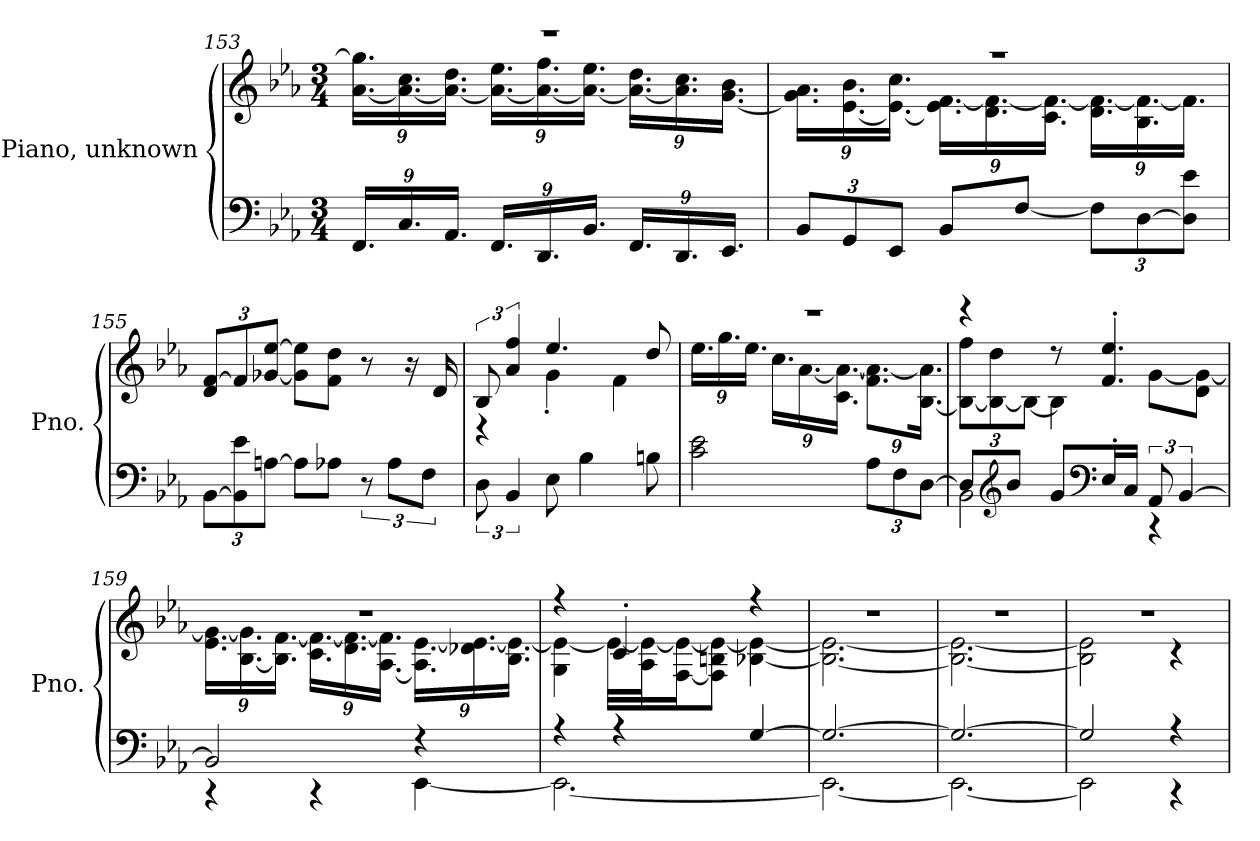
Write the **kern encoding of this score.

**kern	**kern
*part1	*part1
*staff2	*staff1
*I"Piano, unknown	*
*I'Pno.	*
!!LO:LB:g=z
*clefF4	*clefG2
*k[b-e-a-]	*k[b-e-a-]
*M3/4	*M3/4
=153	=153
*	*^
*Xbrackettup	*	*Xbrackettup
18.FF/LL	2.r	[18.a-\ 18.gg\]LL
18.C/	.	18.a-\_ 18.cc\
18.AA-/JJ	.	18.a-\_ 18.dd\JJ
18.FF/LL	.	18.a-\_ 18.ee-\LL
18.DD/	.	18.a-\_ 18.ff\
18.BB-/JJ	.	18.a-\_ 18.ee-\JJ
18.FF/LL	.	18.a-\_ 18.dd\LL
18.DD/	.	18.a-\] 18.cc\
18.EE-/JJ	.	[18.g\ 18.b-\JJ
=154	=154	=154
12BB-/L	2.r	18.g\] 18.a-\LL
12GG/	.	[18.e-\ 18.b-\
12EE-/J	.	18.e-\_ 18.cc\JJ
8BB-/L	.	18.e-\] [18.f\LL
.	.	18.d\ 18.f\_
[8F/J	.	.
.	.	18.c\ 18.f\_JJ
12F\L]	.	18.d\ 18.f\_LL
[12D\	.	18.B-\ 18.f\_
12D\] 12e-\J	.	18.f\JJ]
*	*v	*v
!!LO:LB:g=z
=155	=155
[12BB-\L	12d/ [12f/L
12BB-\] 12e-\	12f/]
[12An\J	[12g-X/ [12ee-/J
8A\L]	8g-\] 8ee-\]L
8A-X\J	8f\ 8dd\J
*brackettup	*
12r	8r
12A-\L	.
.	16r
12F\J	.
.	16d/
=156	=156
*	*brackettup
*	*^
12D\	12B-/	4r
6BB-/	6a-/ 6ff/	.
8E-\	4.ee-/	4g'\
4B-\	.	.
.	.	4f\
8Bn\	8dd/	.
=157	=157	=157
*	*	*Xbrackettup
2c\ 2e-\	2.r	18.ee-\LL
.	.	18.gg\
.	.	18.ee-\JJ
.	.	18.cc\LL
.	.	[18.a-\
.	.	18.c\ 18.a-\_JJ
*Xbrackettup	*	*
12A-\L	.	9.f\ 9.a-\_L
12F\	.	.
[12D\J	.	[18.B-\ 18.a-\]Jk
!!LO:PB:g=z	!!
=158	=158	=158
*^	*	*
8D/L]	2BB-\	4r	12B-\_ 12ff\L
.	.	.	12B-\_ 12dd\
*clefG2	*	*	*
8b-/J	.	.	.
.	.	.	12B-\J_
8g/L	.	8r	4B-\]
*clefF4	*	*	*
16E-'/L	.	4.f/' 4.ee-/'	.
16C/JJ	.	.	.
*brackettup	*	*	*
12AA-/	4r	.	[8g\L
[6BB-/	.	.	.
.	.	.	8d\ 8g\_J
=159	=159	=159	=159
2BB-/]	4r	2.r	18.e-\ 18.g\_LL
.	.	.	[18.B-\ 18.g\]
.	.	.	18.B-\] [18.f\JJ
.	4r	.	18.c\ 18.f\_LL
.	.	.	18.d\ 18.f\_
.	.	.	[18.A-\ 18.f\]JJ
4r	[4EE-\	.	18.A-\] [18.e-\LL
.	.	.	18.d-X\ 18.e-\_
.	.	.	18.B-\ 18.e-\_JJ
=160	=160	=160	=160
4r	2.EE-\_	4r	4G\ 4e-\_
4r	.	4c'/	32e-\LLL_
.	.	.	32A-\ 32e-\_J
.	.	.	[16F\ 16e-\_J
.	.	.	8F\] 8Bn\ 8e-\_J
[4G/	.	4r	[4B-X\ 4e-\_
!!LO:LB:g=z	!!
=161	=161	=161	=161
2.G/_	2.EE-\_	2.r	2.B-\_ 2.e-\_
=162	=162	=162	=162
2.G/_	2.EE-\_	2.r	2.B-\_ 2.e-\_
=163	=163	=163	=163
2G/]	2EE-\]	2.r	2B-\] 2e-\]
4r	4r	.	4r
*v	*v	*	*
*	*v	*v
=	=
*-	*-
